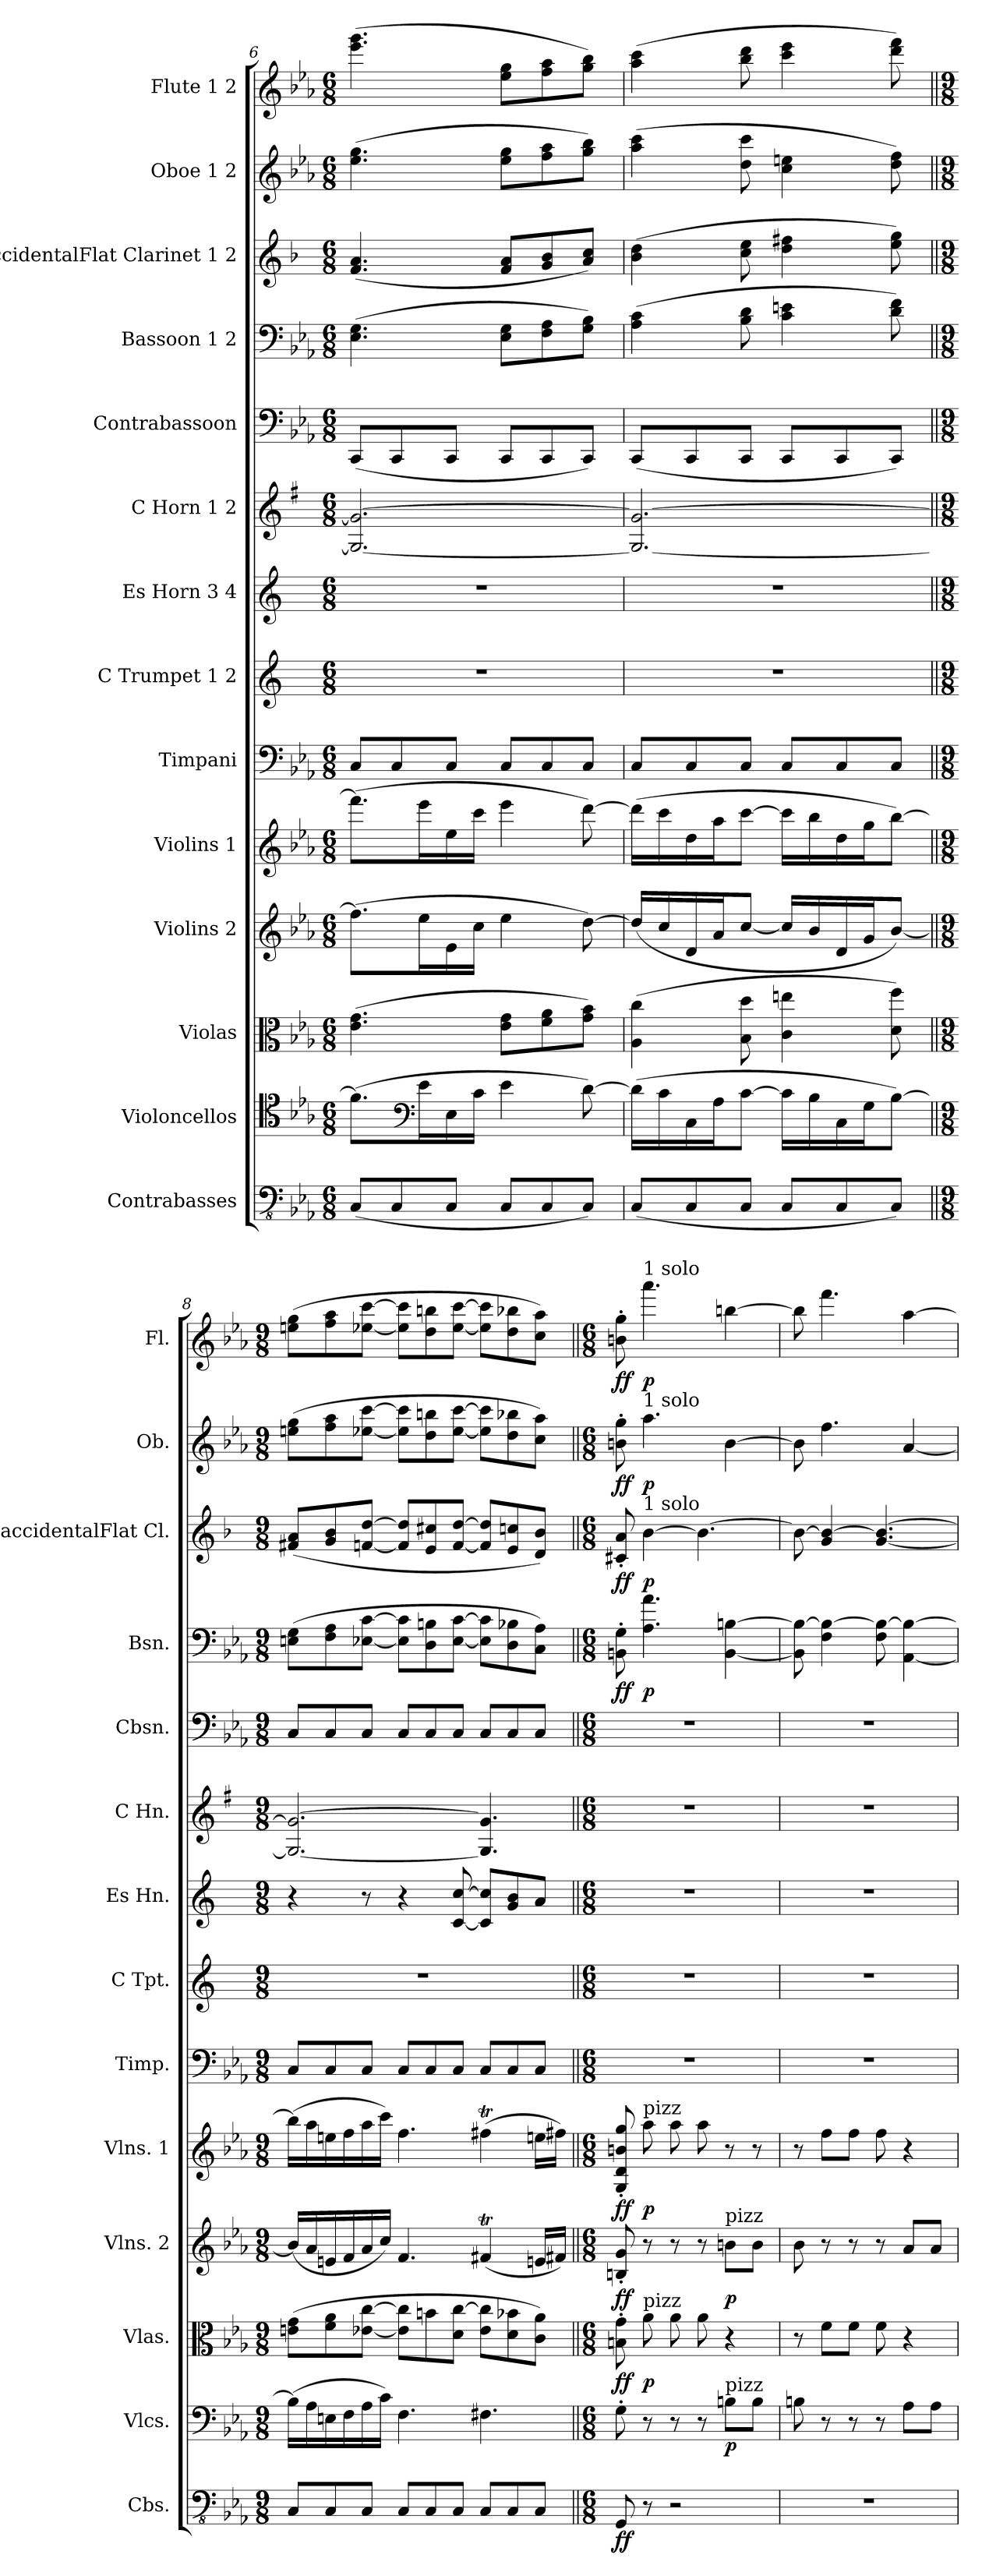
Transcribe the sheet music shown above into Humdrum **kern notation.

**kern	**dynam	**kern	**dynam	**kern	**dynam	**kern	**dynam	**kern	**dynam	**kern	**kern	**kern	**kern	**kern	**kern	**dynam	**kern	**dynam	**kern	**dynam	**kern	**dynam
*part14	*part14	*part13	*part13	*part12	*part12	*part11	*part11	*part10	*part10	*part9	*part8	*part7	*part6	*part5	*part4	*part4	*part3	*part3	*part2	*part2	*part1	*part1
*staff14	*staff14	*staff13	*staff13	*staff12	*staff12	*staff11	*staff11	*staff10	*staff10	*staff9	*staff8	*staff7	*staff6	*staff5	*staff4	*staff4	*staff3	*staff3	*staff2	*staff2	*staff1	*staff1
*I"Contrabasses	*	*I"Violoncellos	*	*I"Violas	*	*I"Violins 2	*	*I"Violins 1	*	*I"Timpani	*I"C Trumpet 1 2	*I"Es Horn 3 4	*I"C Horn 1 2	*I"Contrabassoon	*I"Bassoon 1 2	*	*I"BaccidentalFlat Clarinet 1 2	*	*I"Oboe 1 2	*	*I"Flute  1 2	*
*I'Cbs.	*	*I'Vlcs.	*	*I'Vlas.	*	*I'Vlns. 2	*	*I'Vlns. 1	*	*I'Timp.	*I'C Tpt.	*I'Es Hn.	*I'C Hn.	*I'Cbsn.	*I'Bsn.	*	*I'BaccidentalFlat Cl.	*	*I'Ob.	*	*I'Fl.	*
*clefFv4	*	*clefC4	*	*clefC3	*	*clefG2	*	*clefG2	*	*clefF4	*clefG2	*clefG2	*clefG2	*clefF4	*clefF4	*	*clefG2	*	*clefG2	*	*clefG2	*
*	*	*	*	*	*	*	*	*	*	*	*	*ITrd4c7	*ITrd4c7	*ITrd7c12	*	*	*ITrd1c2	*	*	*	*	*
*k[b-e-a-]	*	*k[b-e-a-]	*	*k[b-e-a-]	*	*k[b-e-a-]	*	*k[b-e-a-]	*	*k[b-e-a-]	*k[]	*k[b-]	*k[]	*k[b-e-a-]	*k[b-e-a-]	*	*k[b-e-a-]	*	*k[b-e-a-]	*	*k[b-e-a-]	*
*M6/8	*	*M6/8	*	*M6/8	*	*M6/8	*	*M6/8	*	*M6/8	*M6/8	*M6/8	*M6/8	*M6/8	*M6/8	*	*M6/8	*	*M6/8	*	*M6/8	*
=6	=6	=6	=6	=6	=6	=6	=6	=6	=6	=6	=6	=6	=6	=6	=6	=6	=6	=6	=6	=6	=6	=6
(8CC/L	.	(8.f\L]	.	(4.e-\ 4.g\	.	(8.ff\L]	.	(8.fff\L]	.	8C/L	2.r	2.r	2.C/_ 2.c/_	(8CCC/L	(4.E-\ 4.G\	.	(4.e-/ 4.g/	.	(4.ee-\ 4.gg\	.	(4.eee-\ 4.ggg\	.
8CC/	.	.	.	.	.	.	.	.	.	8C/	.	.	.	8CCC/	.	.	.	.	.	.	.	.
*	*	*clefF4	*	*	*	*	*	*	*	*	*	*	*	*	*	*	*	*	*	*	*	*
.	.	16e-\L	.	.	.	16ee-\L	.	16eee-\L	.	.	.	.	.	.	.	.	.	.	.	.	.	.
8CC/J	.	16E-\	.	.	.	16e-\	.	16ee-\	.	8C/J	.	.	.	8CCC/J	.	.	.	.	.	.	.	.
.	.	16c\JJ	.	.	.	16cc\JJ	.	16ccc\JJ	.	.	.	.	.	.	.	.	.	.	.	.	.	.
8CC/L	.	4e-\	.	8e-\ 8g\L	.	4ee-\	.	4eee-\	.	8C/L	.	.	.	8CCC/L	8E-\ 8G\L	.	8e-/ 8g/L	.	8ee-\ 8gg\L	.	8ee-\ 8gg\L	.
8CC/	.	.	.	8f\ 8a-\	.	.	.	.	.	8C/	.	.	.	8CCC/	8F\ 8A-\	.	8f/ 8a-/	.	8ff\ 8aa-\	.	8ff\ 8aa-\	.
8CC/J)	.	[8d\)	.	8g\ 8b-\J)	.	[8dd\)	.	[8ddd\)	.	8C/J	.	.	.	8CCC/J)	8G\ 8B-\J)	.	8g/ 8b-/J)	.	8gg\ 8bb-\J)	.	8gg\ 8bb-\J)	.
!!LO:PB:g=z
=7	=7	=7	=7	=7	=7	=7	=7	=7	=7	=7	=7	=7	=7	=7	=7	=7	=7	=7	=7	=7	=7	=7
(8CC/L	.	(16d\LL]	.	(4A-\ 4cc\	.	(16dd/LL]	.	(16ddd\LL]	.	8C/L	2.r	2.r	2.C/_ 2.c/_	(8CCC/L	(4A-\ 4c\	.	(4a-\ 4cc\	.	(4aa-\ 4ccc\	.	(4aa-\ 4ccc\	.
.	.	16c\	.	.	.	16cc/	.	16ccc\	.	.	.	.	.	.	.	.	.	.	.	.	.	.
8CC/	.	16C\	.	.	.	16d/	.	16dd\	.	8C/	.	.	.	8CCC/	.	.	.	.	.	.	.	.
.	.	16A-\J	.	.	.	16a-/J	.	16aa-\J	.	.	.	.	.	.	.	.	.	.	.	.	.	.
8CC/J	.	[8c\J	.	8B-\ 8dd\	.	[8cc/J	.	[8ccc\J	.	8C/J	.	.	.	8CCC/J	8B-\ 8d\	.	8b-\ 8dd\	.	8dd\ 8ccc\	.	8bb-\ 8ddd\	.
8CC/L	.	16c\LL]	.	4c\ 4een\	.	16cc/LL]	.	16ccc\LL]	.	8C/L	.	.	.	8CCC/L	4c\ 4en\	.	4cc\ 4een\	.	4cc\ 4een\	.	4ccc\ 4eee-\	.
.	.	16B-\	.	.	.	16b-/	.	16bb-\	.	.	.	.	.	.	.	.	.	.	.	.	.	.
8CC/	.	16C\	.	.	.	16d/	.	16dd\	.	8C/	.	.	.	8CCC/	.	.	.	.	.	.	.	.
.	.	16G\J	.	.	.	16g/J	.	16gg\J	.	.	.	.	.	.	.	.	.	.	.	.	.	.
8CC/J)	.	[8B-\J)	.	8d\ 8ff\)	.	[8b-/J)	.	[8bb-\J)	.	8C/J	.	.	.	8CCC/J)	8d\ 8f\)	.	8dd\ 8ff\)	.	8dd\ 8ff\)	.	8ddd\ 8fff\)	.
=8||	=8||	=8||	=8||	=8||	=8||	=8||	=8||	=8||	=8||	=8||	=8||	=8||	=8||	=8||	=8||	=8||	=8||	=8||	=8||	=8||	=8||	=8||
*M9/8	*	*M9/8	*	*M9/8	*	*M9/8	*	*M9/8	*	*M9/8	*M9/8	*M9/8	*M9/8	*M9/8	*M9/8	*	*M9/8	*	*M9/8	*	*M9/8	*
8CC/L	.	(16B-\LL]	.	(8en\ 8g\L	.	(16b-/LL]	.	(16bb-\LL]	.	8C/L	8%9r	4r	2.C/_ 2.c/_	8CC/L	(8En\ 8G\L	.	(8en/ 8g/L	.	(8een\ 8gg\L	.	(8een\ 8gg\L	.
.	.	16A-\	.	.	.	16a-/	.	16aa-\	.	.	.	.	.	.	.	.	.	.	.	.	.	.
8CC/	.	16En\	.	8f\ 8a-\	.	16en/	.	16een\	.	8C/	.	.	.	8CC/	8F\ 8A-\	.	8f/ 8a-/	.	8ff\ 8aa-\	.	8ff\ 8aa-\	.
.	.	16F\	.	.	.	16f/	.	16ff\	.	.	.	.	.	.	.	.	.	.	.	.	.	.
8CC/J	.	16A-\	.	[8e-X\ [8cc\J	.	16a-/	.	16aa-\	.	8C/J	.	8r	.	8CC/J	[8E-X\ [8c\J	.	[8e-X/ [8cc/J	.	[8ee-X\ [8ccc\J	.	[8ee-X\ [8ccc\J	.
.	.	16c\JJ)	.	.	.	16cc/JJ)	.	16ccc\JJ)	.	.	.	.	.	.	.	.	.	.	.	.	.	.
8CC/L	.	4.F\	.	8e-\] 8cc\]L	.	4.f/	.	4.ff\	.	8C/L	.	4r	.	8CC/L	8E-\] 8c\]L	.	8e-/] 8cc/]L	.	8ee-\] 8ccc\]L	.	8ee-\] 8ccc\]L	.
8CC/	.	.	.	8bn\	.	.	.	.	.	8C/	.	.	.	8CC/	8D\ 8Bn\	.	8d/ 8bn/	.	8dd\ 8bbn\	.	8dd\ 8bbn\	.
8CC/J	.	.	.	8d\ [8cc\J	.	.	.	.	.	8C/J	.	[8F/ [8f/	.	8CC/J	[8E-\ [8c\J	.	[8e-/ [8cc/J	.	[8ee-\ [8ccc\J	.	[8ee-\ [8ccc\J	.
8CC/L	.	4.F#X\	.	8e-\ 8cc\]L	.	(4f#Xt/	.	(4ff#Xt\	.	8C/L	.	8F/] 8f/]L	4.C/] 4.c/]	8CC/L	8E-\] 8c\]L	.	8e-/] 8cc/]L	.	8ee-\] 8ccc\]L	.	8ee-\] 8ccc\]L	.
8CC/	.	.	.	8d\ 8b-X\	.	.	.	.	.	8C/	.	8c/ 8e/	.	8CC/	8D\ 8B-X\	.	8d/ 8b-X/	.	8dd\ 8bb-X\	.	8dd\ 8bb-X\	.
8CC/J	.	.	.	8c\ 8a-\J)	.	16en/LL	.	16een\LL	.	8C/J	.	8d/J	.	8CC/J	8C\ 8A-\J)	.	8c/ 8a-/J)	.	8cc\ 8aa-\J)	.	8cc\ 8aa-\J)	.
.	.	.	.	.	.	16f#X/JJ)	.	16ff#X\JJ)	.	.	.	.	.	.	.	.	.	.	.	.	.	.
!!LO:PB:g=z
=9||	=9||	=9||	=9||	=9||	=9||	=9||	=9||	=9||	=9||	=9||	=9||	=9||	=9||	=9||	=9||	=9||	=9||	=9||	=9||	=9||	=9||	=9||
*M6/8	*	*M6/8	*	*M6/8	*	*M6/8	*	*M6/8	*	*M6/8	*M6/8	*M6/8	*M6/8	*M6/8	*M6/8	*	*M6/8	*	*M6/8	*	*M6/8	*
!	!LO:DY:b	!	!	!	!LO:DY:b	!	!LO:DY:b	!	!LO:DY:b	!	!	!	!	!	!	!LO:DY:b	!	!LO:DY:b	!	!LO:DY:b	!	!LO:DY:b
8GGG/	ff	8G'\	.	8Bn\' 8g\'	ff	8Bn/' 8g/'	ff	8G/' 8d/' 8bn/' 8gg/'	ff	2.r	2.r	2.r	2.r	2.r	8BBn\' 8G\'	ff	8Bn/' 8g/'	ff	8bn\' 8gg\'	ff	8bn\' 8gg\'	ff
!	!	!	!	!	!	!	!	!	!	!	!	!	!	!	!	!	!	!	!	!	!LO:TX:a:t=1 solo	!
!	!	!	!	!	!	!	!	!	!	!	!	!	!	!	!	!	!	!	!LO:TX:a:t=1 solo	!	!	!
!	!	!	!	!	!	!	!	!	!	!	!	!	!	!	!	!	!LO:TX:a:t=1 solo	!	!	!	!	!
!	!	!	!	!	!	!	!	!LO:TX:a:t=pizz	!	!	!	!	!	!	!	!	!	!	!	!	!	!
!	!	!	!	!LO:TX:a:t=pizz	!	!	!	!	!	!	!	!	!	!	!	!	!	!	!	!	!	!
!	!	!	!	!	!LO:DY:b	!	!	!	!LO:DY:b	!	!	!	!	!	!	!LO:DY:b	!	!LO:DY:b	!	!LO:DY:b	!	!LO:DY:b
8r	.	8r	.	8a-\	p	8r	.	8aa-\	p	.	.	.	.	.	4.A-\ 4.a-\	p	[4a-\	p	4.aa-\	p	4.aaa-\	p
2r	.	8r	.	8a-\	.	8r	.	8aa-\	.	.	.	.	.	.	.	.	.	.	.	.	.	.
.	.	8r	.	8a-\	.	8r	.	8aa-\	.	.	.	.	.	.	.	.	4.a-\_	.	.	.	.	.
!	!	!	!	!	!	!LO:TX:a:t=pizz	!	!	!	!	!	!	!	!	!	!	!	!	!	!	!	!
!	!	!LO:TX:a:t=pizz	!	!	!	!	!	!	!	!	!	!	!	!	!	!	!	!	!	!	!	!
!	!	!	!LO:DY:b	!	!	!	!LO:DY:b	!	!	!	!	!	!	!	!	!	!	!	!	!	!	!
.	.	8Bn\L	p	4r	.	8bn\L	p	8r	.	.	.	.	.	.	[4BB\ [4Bn\	.	.	.	[4b\	.	[4bbn\	.
.	.	8B\J	.	.	.	8b\J	.	8r	.	.	.	.	.	.	.	.	.	.	.	.	.	.
=10	=10	=10	=10	=10	=10	=10	=10	=10	=10	=10	=10	=10	=10	=10	=10	=10	=10	=10	=10	=10	=10	=10
2.r	.	8Bn\	.	8r	.	8b-\	.	8r	.	2.r	2.r	2.r	2.r	2.r	8BB\] 8B\_	.	8a-\_	.	8b\]	.	8bb\]	.
.	.	8r	.	8f\L	.	8r	.	8ff\L	.	.	.	.	.	.	4F\ 4B\_	.	4f/ 4a-/_	.	4.ff\	.	4.fff\	.
.	.	8r	.	8f\J	.	8r	.	8ff\J	.	.	.	.	.	.	.	.	.	.	.	.	.	.
.	.	8r	.	8f\	.	8r	.	8ff\	.	.	.	.	.	.	8F\ 8B\_	.	[4.f/ 4.a-/_	.	.	.	.	.
.	.	8A-\L	.	4r	.	8a-/L	.	4r	.	.	.	.	.	.	[4AA-\ 4B\_	.	.	.	[4a-/	.	[4aa-\	.
.	.	8A-\J	.	.	.	8a-/J	.	.	.	.	.	.	.	.	.	.	.	.	.	.	.	.
=	=	=	=	=	=	=	=	=	=	=	=	=	=	=	=	=	=	=	=	=	=	=
*-	*-	*-	*-	*-	*-	*-	*-	*-	*-	*-	*-	*-	*-	*-	*-	*-	*-	*-	*-	*-	*-	*-
